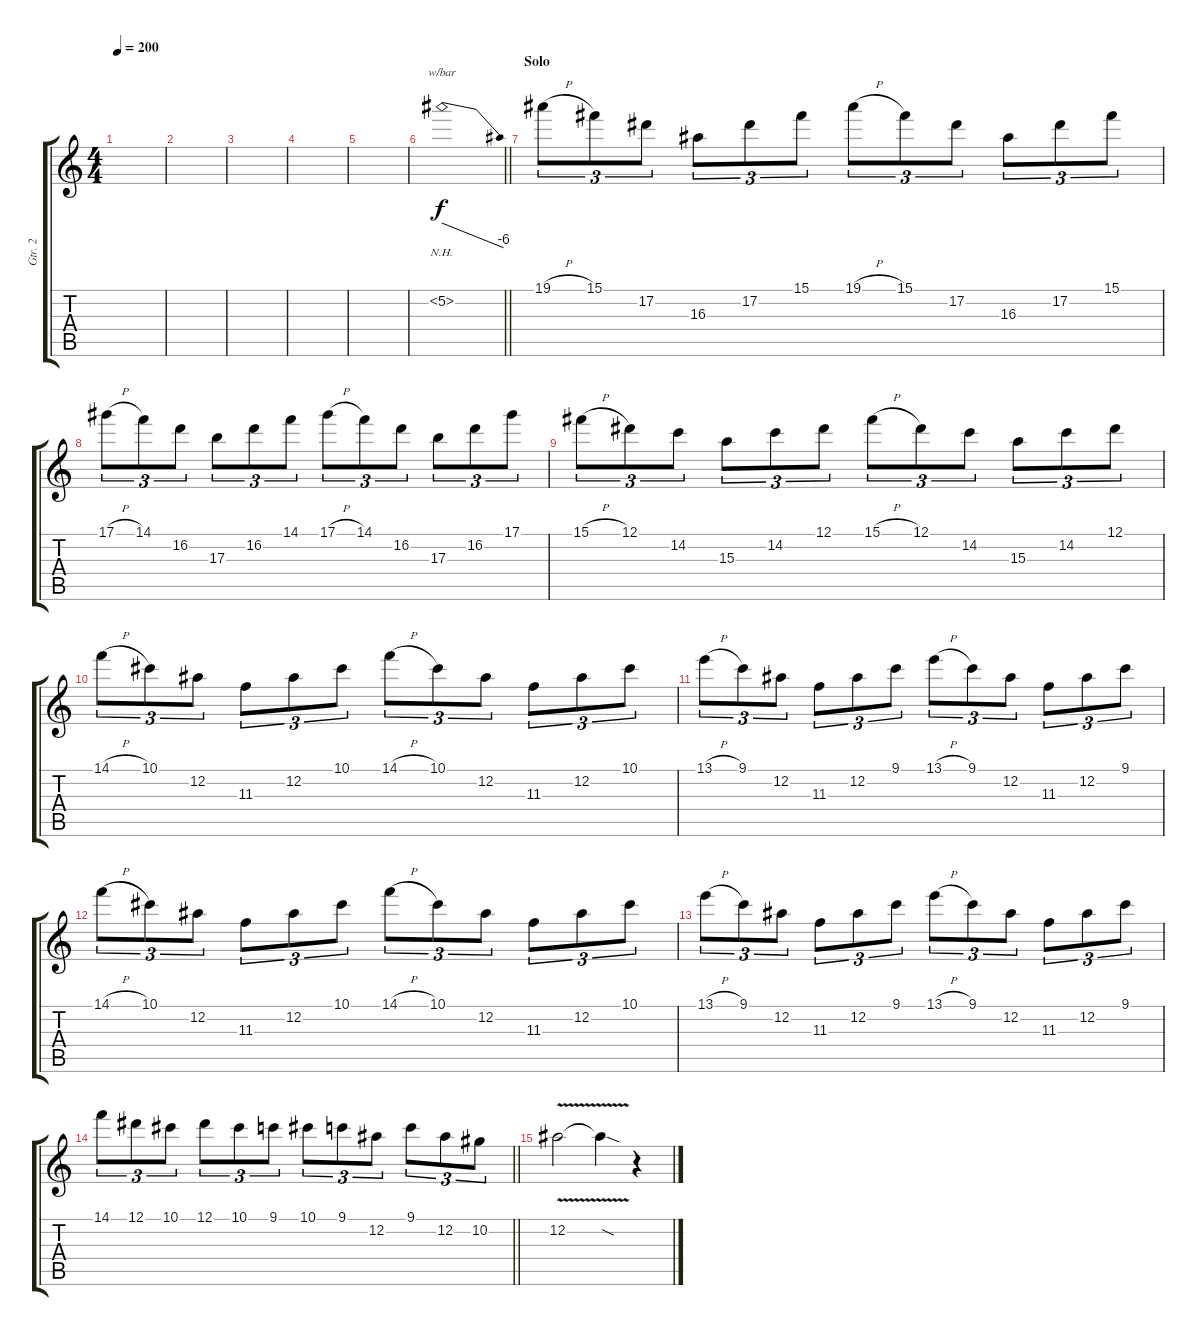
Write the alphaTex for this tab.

\track ("Gtr. 2" "Gtr. 2") {instrument distortionguitar}
\staff {score tabs}
\tuning (Eb4 Bb3 Gb3 Db3 Ab2 Eb2) {hide}
\ts (4 4)
\tempo 200
\clef g2
\ks c
|
|
|
|
|
\barLineRight lightlight
5.2{nh}.1{tbe (dive default 0 0 60 -24)} |
\section ("" "Solo")
19.1{h}.8{tu (3 2)} 15.1.8{tu (3 2)} 17.2.8{tu (3 2)} 16.3.8{tu (3 2)} 17.2.8{tu (3 2)} 15.1.8{tu (3 2)} 19.1{h}.8{tu (3 2)} 15.1.8{tu (3 2)} 17.2.8{tu (3 2)} 16.3.8{tu (3 2)} 17.2.8{tu (3 2)} 15.1.8{tu (3 2)} |
17.1{h}.8{tu (3 2)} 14.1.8{tu (3 2)} 16.2.8{tu (3 2)} 17.3.8{tu (3 2)} 16.2.8{tu (3 2)} 14.1.8{tu (3 2)} 17.1{h}.8{tu (3 2)} 14.1.8{tu (3 2)} 16.2.8{tu (3 2)} 17.3.8{tu (3 2)} 16.2.8{tu (3 2)} 17.1.8{tu (3 2)} |
15.1{h}.8{tu (3 2)} 12.1.8{tu (3 2)} 14.2.8{tu (3 2)} 15.3.8{tu (3 2)} 14.2.8{tu (3 2)} 12.1.8{tu (3 2)} 15.1{h}.8{tu (3 2)} 12.1.8{tu (3 2)} 14.2.8{tu (3 2)} 15.3.8{tu (3 2)} 14.2.8{tu (3 2)} 12.1.8{tu (3 2)} |
14.1{h}.8{tu (3 2)} 10.1.8{tu (3 2)} 12.2.8{tu (3 2)} 11.3.8{tu (3 2)} 12.2.8{tu (3 2)} 10.1.8{tu (3 2)} 14.1{h}.8{tu (3 2)} 10.1.8{tu (3 2)} 12.2.8{tu (3 2)} 11.3.8{tu (3 2)} 12.2.8{tu (3 2)} 10.1.8{tu (3 2)} |
13.1{h}.8{tu (3 2)} 9.1.8{tu (3 2)} 12.2.8{tu (3 2)} 11.3.8{tu (3 2)} 12.2.8{tu (3 2)} 9.1.8{tu (3 2)} 13.1{h}.8{tu (3 2)} 9.1.8{tu (3 2)} 12.2.8{tu (3 2)} 11.3.8{tu (3 2)} 12.2.8{tu (3 2)} 9.1.8{tu (3 2)} |
14.1{h}.8{tu (3 2)} 10.1.8{tu (3 2)} 12.2.8{tu (3 2)} 11.3.8{tu (3 2)} 12.2.8{tu (3 2)} 10.1.8{tu (3 2)} 14.1{h}.8{tu (3 2)} 10.1.8{tu (3 2)} 12.2.8{tu (3 2)} 11.3.8{tu (3 2)} 12.2.8{tu (3 2)} 10.1.8{tu (3 2)} |
13.1{h}.8{tu (3 2)} 9.1.8{tu (3 2)} 12.2.8{tu (3 2)} 11.3.8{tu (3 2)} 12.2.8{tu (3 2)} 9.1.8{tu (3 2)} 13.1{h}.8{tu (3 2)} 9.1.8{tu (3 2)} 12.2.8{tu (3 2)} 11.3.8{tu (3 2)} 12.2.8{tu (3 2)} 9.1.8{tu (3 2)} |
\barLineRight lightlight
14.1.8{tu (3 2)} 12.1.8{tu (3 2)} 10.1.8{tu (3 2)} 12.1.8{tu (3 2)} 10.1.8{tu (3 2)} 9.1.8{tu (3 2)} 10.1.8{tu (3 2)} 9.1.8{tu (3 2)} 12.2.8{tu (3 2)} 9.1.8{tu (3 2)} 12.2.8{tu (3 2)} 10.2.8{tu (3 2)} |
12.2{v}.2 12.2{sod t}.4 r.4
